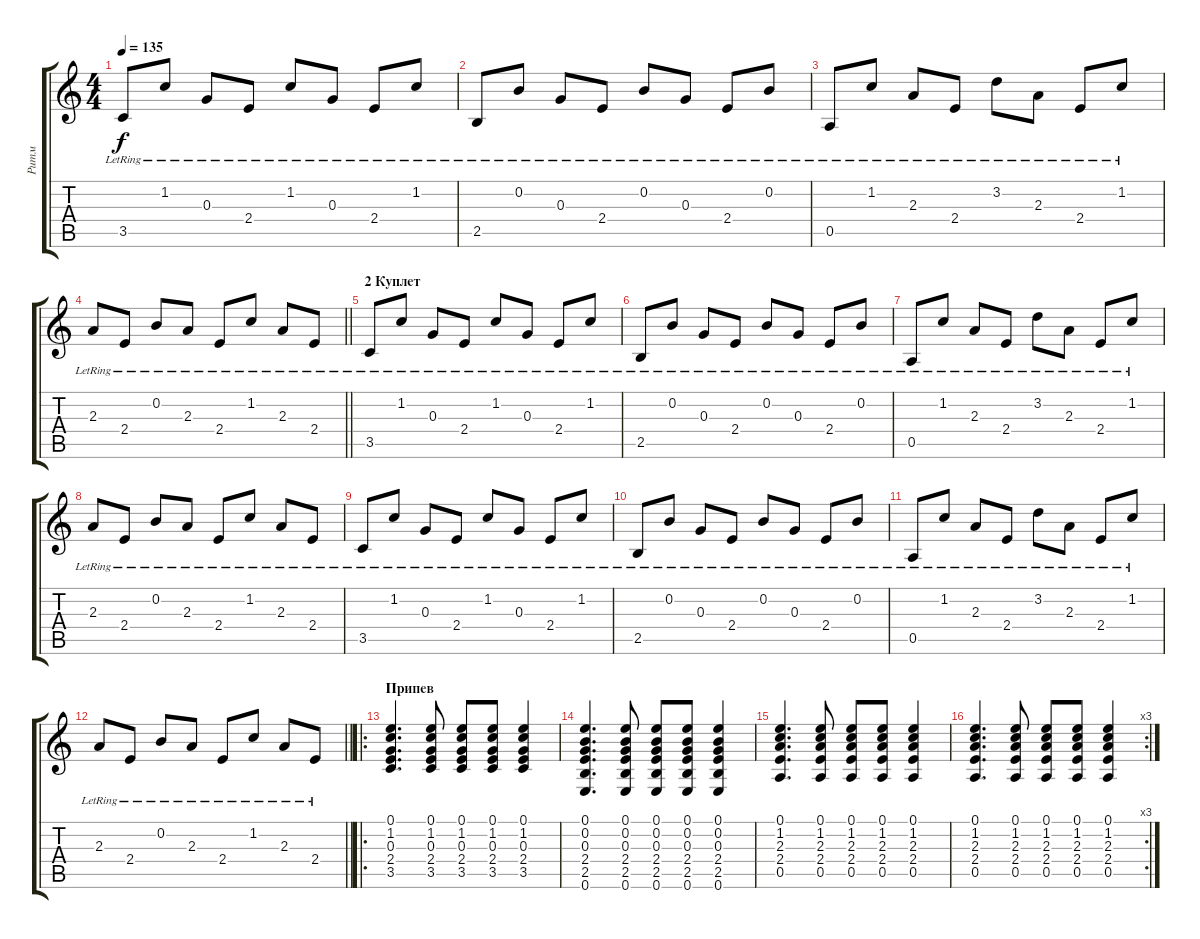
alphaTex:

\track ("Ритм" "Ритм") {instrument electricguitarclean}
\staff {score tabs}
\tuning (E4 B3 G3 D3 A2 E2) {hide}
\ts (4 4)
\tempo 135
\clef g2
\ks c
3.5{lr}.8{dy f} 1.2{lr}.8 0.3{lr}.8 2.4{lr}.8 1.2{lr}.8 0.3{lr}.8 2.4{lr}.8 1.2{lr}.8 |
2.5{lr}.8 0.2{lr}.8 0.3{lr}.8 2.4{lr}.8 0.2{lr}.8 0.3{lr}.8 2.4{lr}.8 0.2{lr}.8 |
0.5{lr}.8 1.2{lr}.8 2.3{lr}.8 2.4{lr}.8 3.2{lr}.8 2.3{lr}.8 2.4{lr}.8 1.2{lr}.8 |
\barLineRight lightlight
2.3{lr}.8 2.4{lr}.8 0.2{lr}.8 2.3{lr}.8 2.4{lr}.8 1.2{lr}.8 2.3{lr}.8 2.4{lr}.8 |
\section ("" "2 Куплет")
3.5{lr}.8 1.2{lr}.8 0.3{lr}.8 2.4{lr}.8 1.2{lr}.8 0.3{lr}.8 2.4{lr}.8 1.2{lr}.8 |
2.5{lr}.8 0.2{lr}.8 0.3{lr}.8 2.4{lr}.8 0.2{lr}.8 0.3{lr}.8 2.4{lr}.8 0.2{lr}.8 |
0.5{lr}.8 1.2{lr}.8 2.3{lr}.8 2.4{lr}.8 3.2{lr}.8 2.3{lr}.8 2.4{lr}.8 1.2{lr}.8 |
2.3{lr}.8 2.4{lr}.8 0.2{lr}.8 2.3{lr}.8 2.4{lr}.8 1.2{lr}.8 2.3{lr}.8 2.4{lr}.8 |
3.5{lr}.8 1.2{lr}.8 0.3{lr}.8 2.4{lr}.8 1.2{lr}.8 0.3{lr}.8 2.4{lr}.8 1.2{lr}.8 |
2.5{lr}.8 0.2{lr}.8 0.3{lr}.8 2.4{lr}.8 0.2{lr}.8 0.3{lr}.8 2.4{lr}.8 0.2{lr}.8 |
0.5{lr}.8 1.2{lr}.8 2.3{lr}.8 2.4{lr}.8 3.2{lr}.8 2.3{lr}.8 2.4{lr}.8 1.2{lr}.8 |
\barLineRight lightlight
2.3{lr}.8 2.4{lr}.8 0.2{lr}.8 2.3{lr}.8 2.4{lr}.8 1.2{lr}.8 2.3{lr}.8 2.4{lr}.8 |
\ro
\section ("" "Припев")
(0.1 1.2 0.3 2.4 3.5).4{d} (0.1 1.2 0.3 2.4 3.5).8 (0.1 1.2 0.3 2.4 3.5).8 (0.1 1.2 0.3 2.4 3.5).8 (0.1 1.2 0.3 2.4 3.5).4 |
(0.1 0.2 0.3 2.4 2.5 0.6).4{d} (0.1 0.2 0.3 2.4 2.5 0.6).8 (0.1 0.2 0.3 2.4 2.5 0.6).8 (0.1 0.2 0.3 2.4 2.5 0.6).8 (0.1 0.2 0.3 2.4 2.5 0.6).4 |
(0.1 1.2 2.3 2.4 0.5).4{d} (0.1 1.2 2.3 2.4 0.5).8 (0.1 1.2 2.3 2.4 0.5).8 (0.1 1.2 2.3 2.4 0.5).8 (0.1 1.2 2.3 2.4 0.5).4 |
\rc 3
(0.1 1.2 2.3 2.4 0.5).4{d} (0.1 1.2 2.3 2.4 0.5).8 (0.1 1.2 2.3 2.4 0.5).8 (0.1 1.2 2.3 2.4 0.5).8 (0.1 1.2 2.3 2.4 0.5).4
